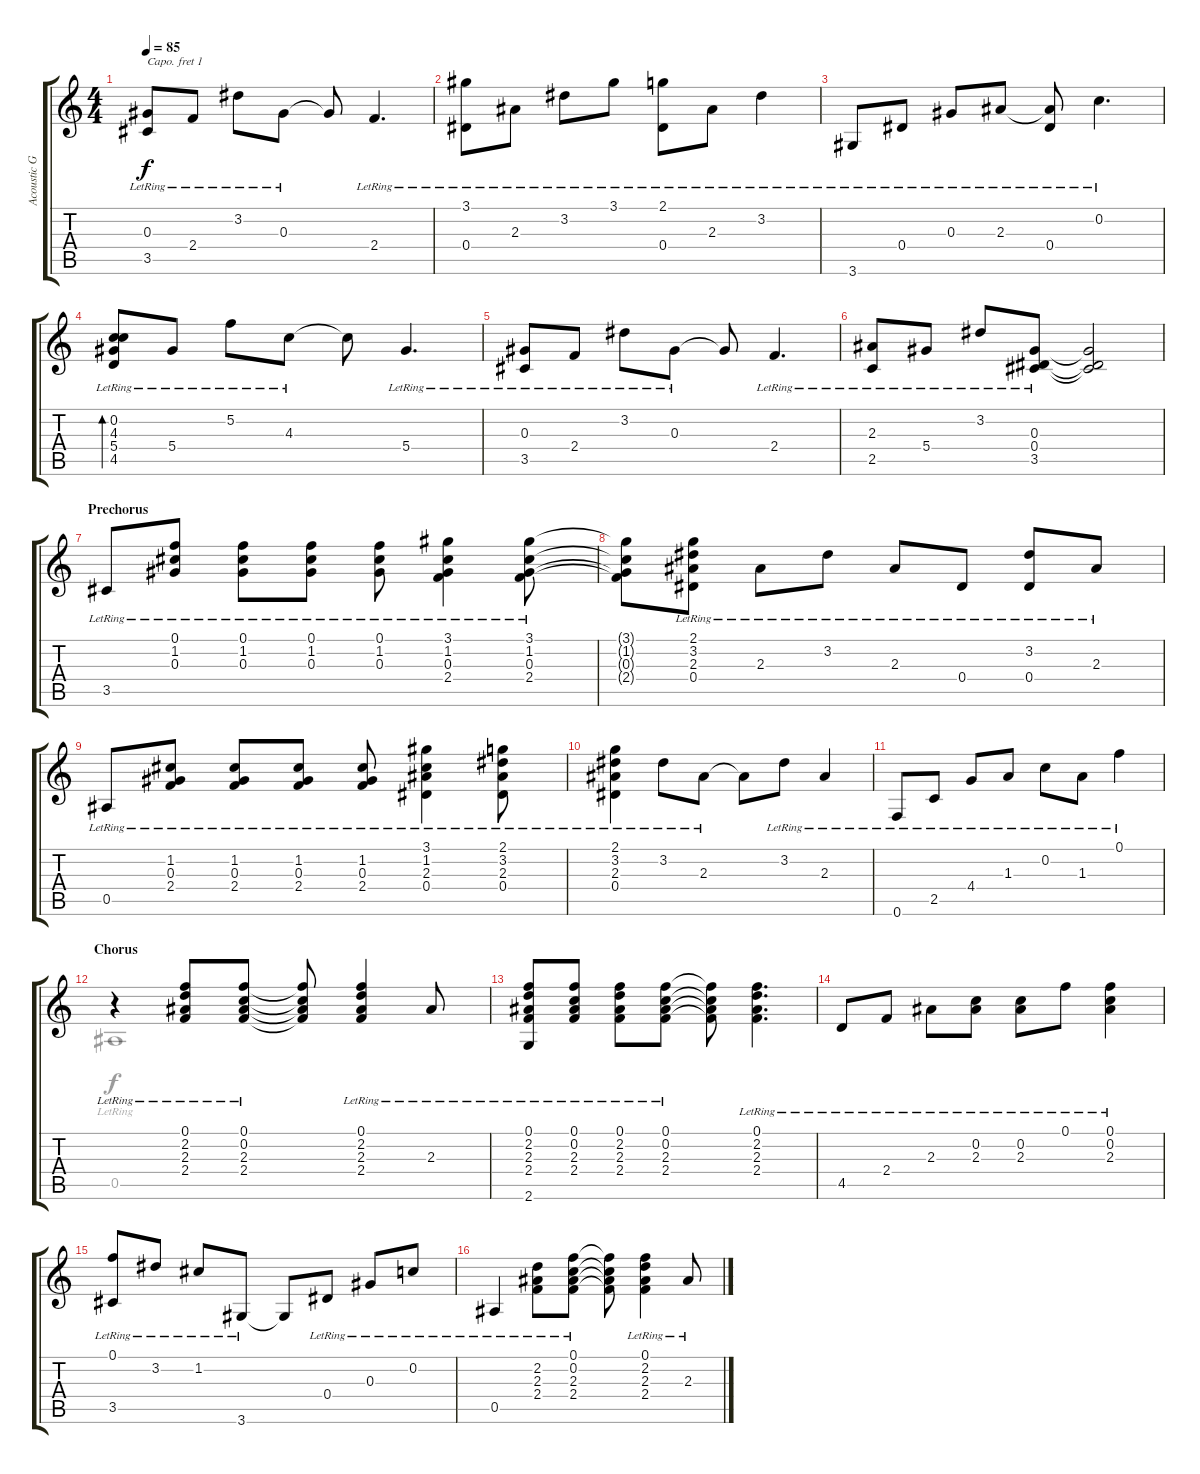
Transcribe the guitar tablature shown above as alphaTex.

\track ("Acoustic Guitar" "Acoustic G") {instrument acousticguitarsteel}
\staff {score tabs}
\capo 1
\tuning (E4 B3 G3 D3 A2 E2) {hide}
\voice
\ts (4 4)
\tempo 85
\clef g2
\ks c
(0.3{lr} 3.5{lr}).8{dy f} 2.4{lr}.8 3.2{lr}.8 0.3{lr}.8 0.3{t}.8 2.4{lr}.4{d} |
(3.1{lr} 0.4{lr}).8 2.3{lr}.8 3.2{lr}.8 3.1{lr}.8 (2.1{lr} 0.4{lr}).8 2.3{lr}.8 3.2{lr}.4 |
3.6{lr}.8 0.4{lr}.8 0.3{lr}.8 2.3{lr}.8 (2.3{t} 0.4{lr}).8 0.2{lr}.4{d} |
(0.2 4.3{lr} 5.4{lr} 4.5{lr}).8{bd 30} 5.4{lr}.8 5.2{lr}.8 4.3{lr}.8 4.3{t}.8 5.4{lr}.4{d} |
(0.3{lr} 3.5{lr}).8 2.4{lr}.8 3.2{lr}.8 0.3{lr}.8 0.3{t}.8 2.4{lr}.4{d} |
(2.3{lr} 2.5{lr}).8 5.4{lr}.8 3.2{lr}.8 (0.3{lr} 0.4{lr} 3.5{lr}).8 (0.3{t} 0.4{t} 3.5{t}).2 |
\section ("" "Prechorus")
3.5{lr}.8 (0.1{lr} 1.2{lr} 0.3{lr}).8 (0.1{lr} 1.2{lr} 0.3{lr}).8 (0.1{lr} 1.2{lr} 0.3{lr}).8 (0.1{lr} 1.2{lr} 0.3{lr}).8 (3.1{lr} 1.2{lr} 0.3{lr} 2.4{lr}).4 (3.1{lr} 1.2{lr} 0.3{lr} 2.4{lr}).8 |
(3.1{t} 1.2{t} 0.3{t} 2.4{t}).8 (2.1{lr} 3.2{lr} 2.3{lr} 0.4{lr}).8 2.3{lr}.8 3.2{lr}.8 2.3{lr}.8 0.4{lr}.8 (3.2{lr} 0.4{lr}).8 2.3{lr}.8 |
0.5{lr}.8 (1.2{lr} 0.3{lr} 2.4{lr}).8 (1.2{lr} 0.3{lr} 2.4{lr}).8 (1.2{lr} 0.3{lr} 2.4{lr}).8 (1.2{lr} 0.3{lr} 2.4{lr}).8 (3.1{lr} 1.2{lr} 2.3{lr} 0.4{lr}).4 (2.1{lr} 3.2{lr} 2.3{lr} 0.4{lr}).8 |
(2.1{lr} 3.2{lr} 2.3{lr} 0.4{lr}).4 3.2{lr}.8 2.3{lr}.8 2.3{t}.8 3.2{lr}.8 2.3{lr}.4 |
0.6{lr}.8 2.5{lr}.8 4.4{lr}.8 1.3{lr}.8 0.2{lr}.8 1.3{lr}.8 0.1{lr}.4 |
\section ("" "Chorus")
r.4 (0.1{lr} 2.2{lr} 2.3{lr} 2.4{lr}).8 (0.1{lr} 0.2{lr} 2.3{lr} 2.4{lr}).8 (0.1{t} 0.2{t} 2.3{t} 2.4{t}).8 (0.1{lr} 2.2{lr} 2.3{lr} 2.4{lr}).4 2.3{lr}.8 |
(0.1{lr} 2.2{lr} 2.3{lr} 2.4{lr} 2.6{lr}).8 (0.1{lr} 0.2{lr} 2.3{lr} 2.4{lr}).8 (0.1{lr} 2.2{lr} 2.3{lr} 2.4{lr}).8 (0.1{lr} 0.2{lr} 2.3{lr} 2.4{lr}).8 (0.1{t} 0.2{t} 2.3{t} 2.4{t}).8 (0.1{lr} 2.2{lr} 2.3{lr} 2.4{lr}).4{d} |
4.5{lr}.8 2.4{lr}.8 2.3{lr}.8 (0.2{lr} 2.3{lr}).8 (0.2{lr} 2.3{lr}).8 0.1{lr}.8 (0.1{lr} 0.2{lr} 2.3{lr}).4 |
(0.1{lr} 3.5{lr}).8 3.2{lr}.8 1.2{lr}.8 3.6{lr}.8 3.6{t}.8 0.4{lr}.8 0.3{lr}.8 0.2{lr}.8 |
0.5{lr}.4 (2.2{lr} 2.3{lr} 2.4{lr}).8 (0.1{lr} 0.2{lr} 2.3{lr} 2.4{lr}).8 (0.1{t} 0.2{t} 2.3{t} 2.4{t}).8 (0.1{lr} 2.2{lr} 2.3{lr} 2.4{lr}).4 2.3{lr}.8
\voice
\clef g2
\ottava regular
\simile none
\ks c
|
|
|
|
|
|
|
|
|
|
|
0.5{lr}.1 |
|
|
|
